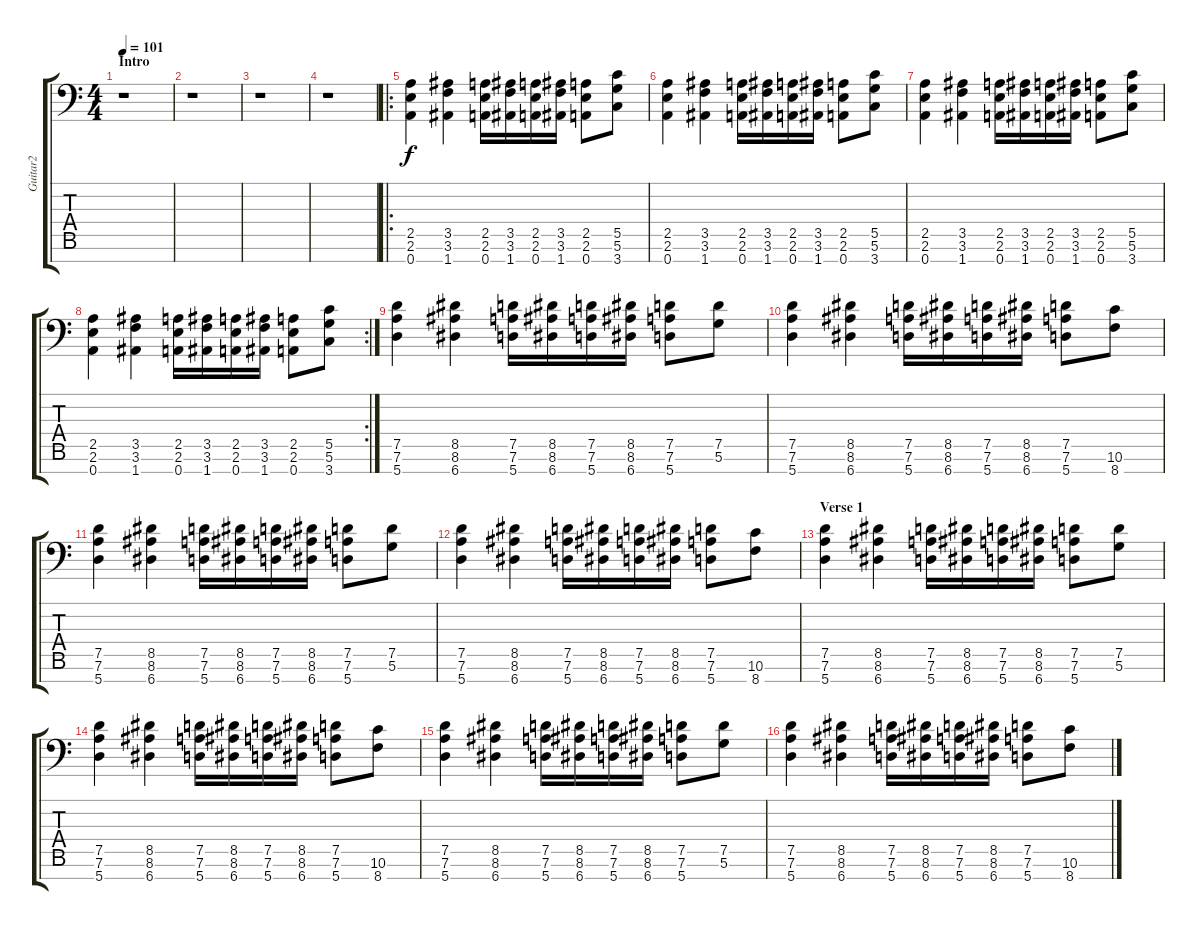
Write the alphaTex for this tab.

\track ("Guitar2" "Guitar2") {instrument overdrivenguitar}
\staff {score tabs}
\tuning (D4 A3 F3 C3 G2 D2 A1) {hide}
\ts (4 4)
\section ("" "Intro")
\tempo 101
\clef f4
\ks c
r.1{dy f instrument overdrivenguitar} |
r.1 |
r.1 |
r.1 |
\ro
(2.5 2.6 0.7).4 (3.5 3.6 1.7).4 (2.5 2.6 0.7).16 (3.5 3.6 1.7).16 (2.5 2.6 0.7).16 (3.5 3.6 1.7).16 (2.5 2.6 0.7).8 (5.5 5.6 3.7).8 |
(2.5 2.6 0.7).4 (3.5 3.6 1.7).4 (2.5 2.6 0.7).16 (3.5 3.6 1.7).16 (2.5 2.6 0.7).16 (3.5 3.6 1.7).16 (2.5 2.6 0.7).8 (5.5 5.6 3.7).8 |
(2.5 2.6 0.7).4 (3.5 3.6 1.7).4 (2.5 2.6 0.7).16 (3.5 3.6 1.7).16 (2.5 2.6 0.7).16 (3.5 3.6 1.7).16 (2.5 2.6 0.7).8 (5.5 5.6 3.7).8 |
\rc 2
(2.5 2.6 0.7).4 (3.5 3.6 1.7).4 (2.5 2.6 0.7).16 (3.5 3.6 1.7).16 (2.5 2.6 0.7).16 (3.5 3.6 1.7).16 (2.5 2.6 0.7).8 (5.5 5.6 3.7).8 |
(7.5 7.6 5.7).4 (8.5 8.6 6.7).4 (7.5 7.6 5.7).16 (8.5 8.6 6.7).16 (7.5 7.6 5.7).16 (8.5 8.6 6.7).16 (7.5 7.6 5.7).8 (7.5 5.6).8 |
(7.5 7.6 5.7).4 (8.5 8.6 6.7).4 (7.5 7.6 5.7).16 (8.5 8.6 6.7).16 (7.5 7.6 5.7).16 (8.5 8.6 6.7).16 (7.5 7.6 5.7).8 (10.6 8.7).8 |
(7.5 7.6 5.7).4 (8.5 8.6 6.7).4 (7.5 7.6 5.7).16 (8.5 8.6 6.7).16 (7.5 7.6 5.7).16 (8.5 8.6 6.7).16 (7.5 7.6 5.7).8 (7.5 5.6).8 |
(7.5 7.6 5.7).4 (8.5 8.6 6.7).4 (7.5 7.6 5.7).16 (8.5 8.6 6.7).16 (7.5 7.6 5.7).16 (8.5 8.6 6.7).16 (7.5 7.6 5.7).8 (10.6 8.7).8 |
\section ("" "Verse 1")
(7.5 7.6 5.7).4 (8.5 8.6 6.7).4 (7.5 7.6 5.7).16 (8.5 8.6 6.7).16 (7.5 7.6 5.7).16 (8.5 8.6 6.7).16 (7.5 7.6 5.7).8 (7.5 5.6).8 |
(7.5 7.6 5.7).4 (8.5 8.6 6.7).4 (7.5 7.6 5.7).16 (8.5 8.6 6.7).16 (7.5 7.6 5.7).16 (8.5 8.6 6.7).16 (7.5 7.6 5.7).8 (10.6 8.7).8 |
(7.5 7.6 5.7).4 (8.5 8.6 6.7).4 (7.5 7.6 5.7).16 (8.5 8.6 6.7).16 (7.5 7.6 5.7).16 (8.5 8.6 6.7).16 (7.5 7.6 5.7).8 (7.5 5.6).8 |
(7.5 7.6 5.7).4 (8.5 8.6 6.7).4 (7.5 7.6 5.7).16 (8.5 8.6 6.7).16 (7.5 7.6 5.7).16 (8.5 8.6 6.7).16 (7.5 7.6 5.7).8 (10.6 8.7).8
